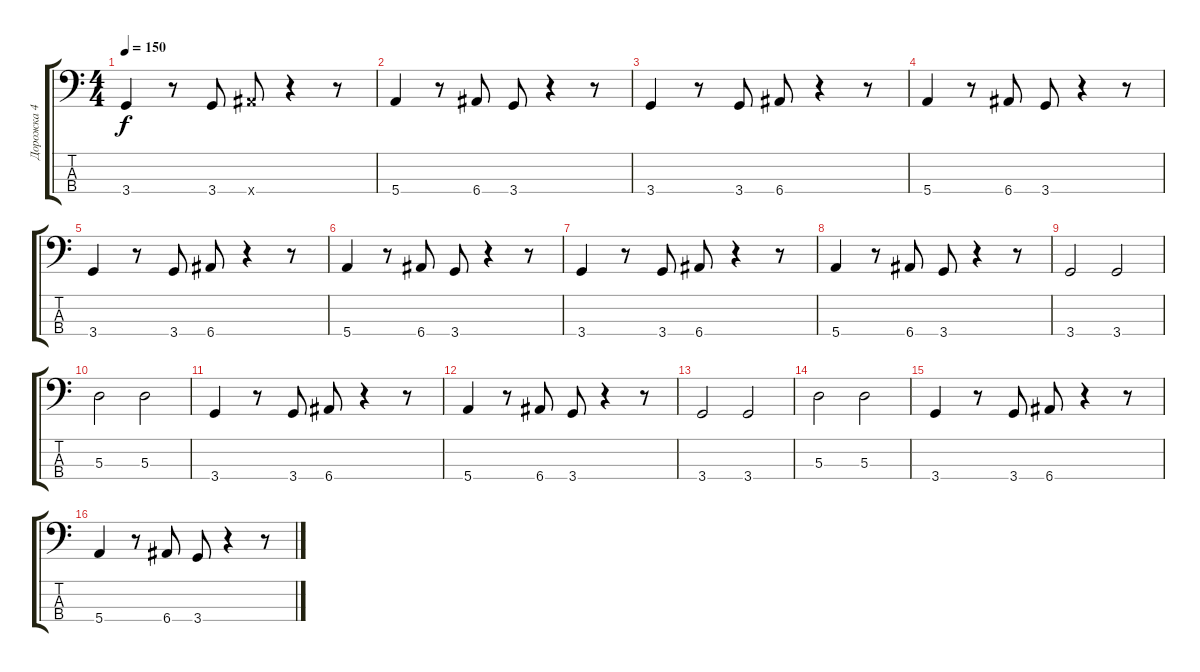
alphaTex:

\track ("Дорожка 4" "Дорожка 4") {instrument electricbassfinger}
\staff {score tabs}
\tuning (G2 D2 A1 E1) {hide}
\ts (4 4)
\tempo 150
\clef f4
\ks c
3.4.4{dy f} r.8 3.4.8 6.4{x}.8 r.4 r.8 |
5.4.4 r.8 6.4.8 3.4.8 r.4 r.8 |
3.4.4 r.8 3.4.8 6.4.8 r.4 r.8 |
5.4.4 r.8 6.4.8 3.4.8 r.4 r.8 |
3.4.4 r.8 3.4.8 6.4.8 r.4 r.8 |
5.4.4 r.8 6.4.8 3.4.8 r.4 r.8 |
3.4.4 r.8 3.4.8 6.4.8 r.4 r.8 |
5.4.4 r.8 6.4.8 3.4.8 r.4 r.8 |
3.4.2 3.4.2 |
5.3.2 5.3.2 |
3.4.4 r.8 3.4.8 6.4.8 r.4 r.8 |
5.4.4 r.8 6.4.8 3.4.8 r.4 r.8 |
3.4.2 3.4.2 |
5.3.2 5.3.2 |
3.4.4 r.8 3.4.8 6.4.8 r.4 r.8 |
5.4.4 r.8 6.4.8 3.4.8 r.4 r.8
